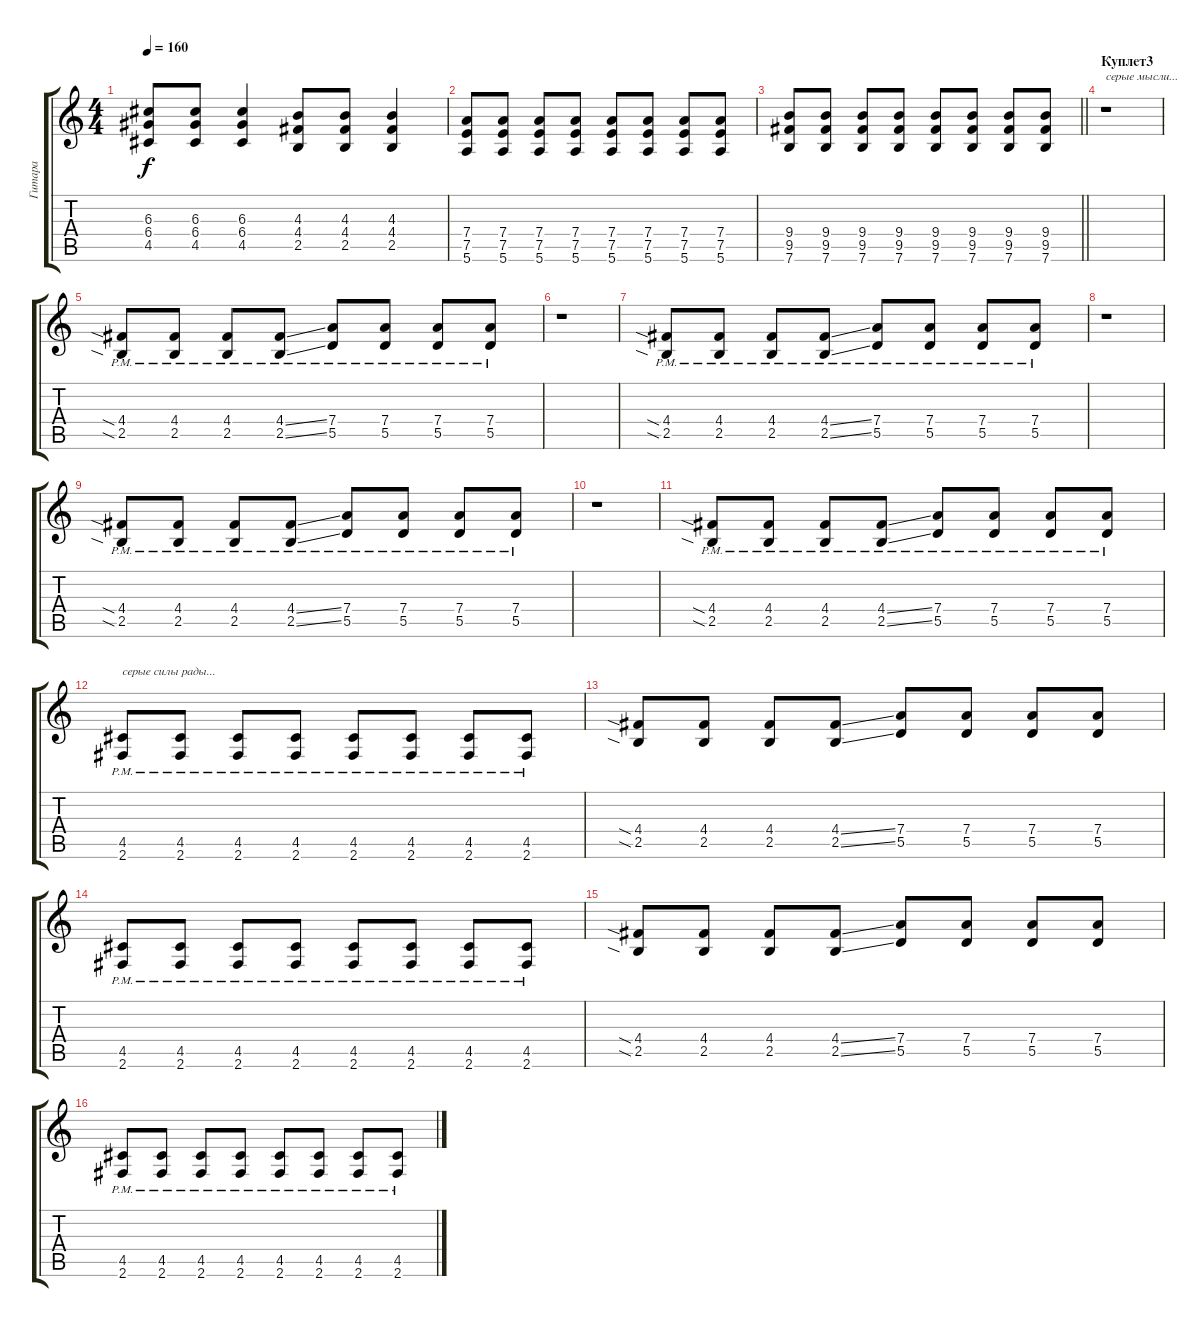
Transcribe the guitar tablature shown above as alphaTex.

\track ("Гитара" "Гитара") {instrument overdrivenguitar}
\staff {score tabs}
\tuning (E4 B3 G3 D3 A2 E2) {hide}
\ts (4 4)
\tempo 160
\clef g2
\ks c
(6.3 6.4 4.5).8{dy f} (6.3 6.4 4.5).8 (6.3 6.4 4.5).4 (4.3 4.4 2.5).8 (4.3 4.4 2.5).8 (4.3 4.4 2.5).4 |
(7.4 7.5 5.6).8 (7.4 7.5 5.6).8 (7.4 7.5 5.6).8 (7.4 7.5 5.6).8 (7.4 7.5 5.6).8 (7.4 7.5 5.6).8 (7.4 7.5 5.6).8 (7.4 7.5 5.6).8 |
\barLineRight lightlight
(9.4 9.5 7.6).8 (9.4 9.5 7.6).8 (9.4 9.5 7.6).8 (9.4 9.5 7.6).8 (9.4 9.5 7.6).8 (9.4 9.5 7.6).8 (9.4 9.5 7.6).8 (9.4 9.5 7.6).8 |
\section ("" "Куплет3")
r.1{txt "серые мысли..."} |
(4.4{sia pm} 2.5{sia pm}).8 (4.4{pm} 2.5{pm}).8 (4.4{pm} 2.5{pm}).8 (4.4{ss pm} 2.5{ss pm}).8 (7.4{pm} 5.5{pm}).8 (7.4{pm} 5.5{pm}).8 (7.4{pm} 5.5{pm}).8 (7.4{pm} 5.5{pm}).8 |
r.1 |
(4.4{sia pm} 2.5{sia pm}).8 (4.4{pm} 2.5{pm}).8 (4.4{pm} 2.5{pm}).8 (4.4{ss pm} 2.5{ss pm}).8 (7.4{pm} 5.5{pm}).8 (7.4{pm} 5.5{pm}).8 (7.4{pm} 5.5{pm}).8 (7.4{pm} 5.5{pm}).8 |
r.1 |
(4.4{sia pm} 2.5{sia pm}).8 (4.4{pm} 2.5{pm}).8 (4.4{pm} 2.5{pm}).8 (4.4{ss pm} 2.5{ss pm}).8 (7.4{pm} 5.5{pm}).8 (7.4{pm} 5.5{pm}).8 (7.4{pm} 5.5{pm}).8 (7.4{pm} 5.5{pm}).8 |
r.1 |
(4.4{sia pm} 2.5{sia pm}).8 (4.4{pm} 2.5{pm}).8 (4.4{pm} 2.5{pm}).8 (4.4{ss pm} 2.5{ss pm}).8 (7.4{pm} 5.5{pm}).8 (7.4{pm} 5.5{pm}).8 (7.4{pm} 5.5{pm}).8 (7.4{pm} 5.5{pm}).8 |
(4.5{pm} 2.6{pm}).8{txt "серые силы рады..."} (4.5{pm} 2.6{pm}).8 (4.5{pm} 2.6{pm}).8 (4.5{pm} 2.6{pm}).8 (4.5{pm} 2.6{pm}).8 (4.5{pm} 2.6{pm}).8 (4.5{pm} 2.6{pm}).8 (4.5{pm} 2.6{pm}).8 |
(4.4{sia} 2.5{sia}).8 (4.4 2.5).8 (4.4 2.5).8 (4.4{ss} 2.5{ss}).8 (7.4 5.5).8 (7.4 5.5).8 (7.4 5.5).8 (7.4 5.5).8 |
(4.5{pm} 2.6{pm}).8 (4.5{pm} 2.6{pm}).8 (4.5{pm} 2.6{pm}).8 (4.5{pm} 2.6{pm}).8 (4.5{pm} 2.6{pm}).8 (4.5{pm} 2.6{pm}).8 (4.5{pm} 2.6{pm}).8 (4.5{pm} 2.6{pm}).8 |
(4.4{sia} 2.5{sia}).8 (4.4 2.5).8 (4.4 2.5).8 (4.4{ss} 2.5{ss}).8 (7.4 5.5).8 (7.4 5.5).8 (7.4 5.5).8 (7.4 5.5).8 |
(4.5{pm} 2.6{pm}).8 (4.5{pm} 2.6{pm}).8 (4.5{pm} 2.6{pm}).8 (4.5{pm} 2.6{pm}).8 (4.5{pm} 2.6{pm}).8 (4.5{pm} 2.6{pm}).8 (4.5{pm} 2.6{pm}).8 (4.5{pm} 2.6{pm}).8
